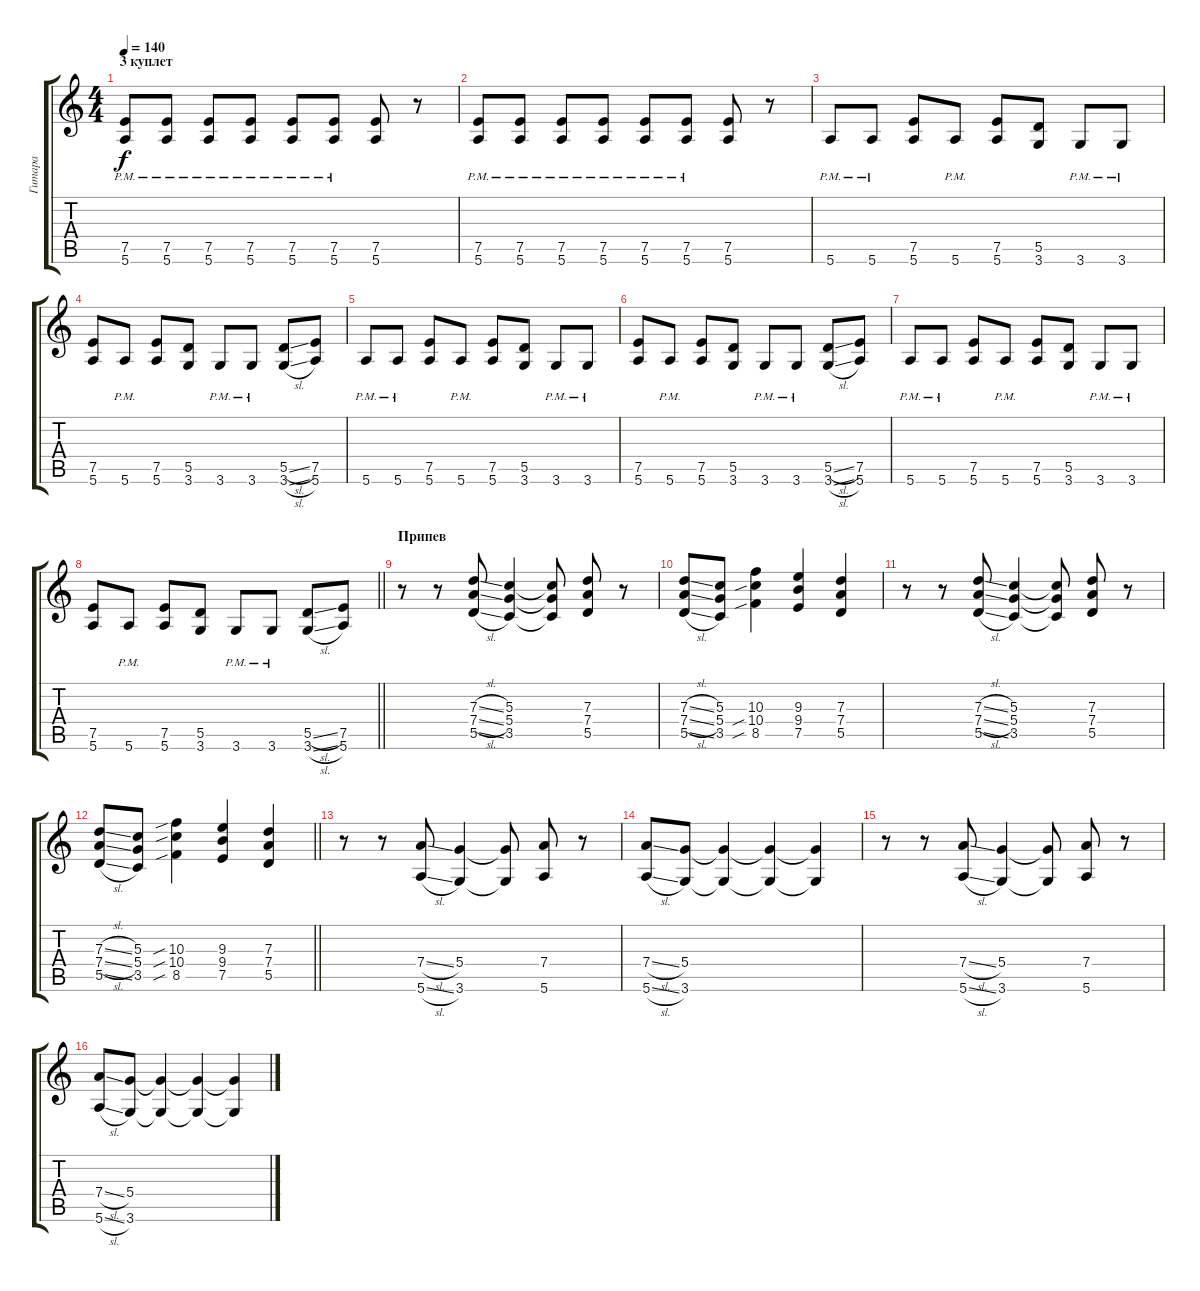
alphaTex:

\track ("Гитара" "Гитара") {instrument distortionguitar}
\staff {score tabs}
\tuning (E4 B3 G3 D3 A2 E2) {hide}
\ts (4 4)
\section ("" "3 куплет")
\tempo 140
\clef g2
\ks c
(7.5{pm} 5.6{pm}).8{dy f} (7.5{pm} 5.6{pm}).8 (7.5{pm} 5.6{pm}).8 (7.5{pm} 5.6{pm}).8 (7.5{pm} 5.6{pm}).8 (7.5{pm} 5.6{pm}).8 (7.5 5.6).8 r.8 |
(7.5{pm} 5.6{pm}).8 (7.5{pm} 5.6{pm}).8 (7.5{pm} 5.6{pm}).8 (7.5{pm} 5.6{pm}).8 (7.5{pm} 5.6{pm}).8 (7.5{pm} 5.6{pm}).8 (7.5 5.6).8 r.8 |
5.6{pm}.8 5.6{pm}.8 (7.5 5.6).8 5.6{pm}.8 (7.5 5.6).8 (5.5 3.6).8 3.6{pm}.8 3.6{pm}.8 |
(7.5 5.6).8 5.6{pm}.8 (7.5 5.6).8 (5.5 3.6).8 3.6{pm}.8 3.6{pm}.8 (5.5{sl} 3.6{sl}).8 (7.5 5.6).8 |
5.6{pm}.8 5.6{pm}.8 (7.5 5.6).8 5.6{pm}.8 (7.5 5.6).8 (5.5 3.6).8 3.6{pm}.8 3.6{pm}.8 |
(7.5 5.6).8 5.6{pm}.8 (7.5 5.6).8 (5.5 3.6).8 3.6{pm}.8 3.6{pm}.8 (5.5{sl} 3.6{sl}).8 (7.5 5.6).8 |
5.6{pm}.8 5.6{pm}.8 (7.5 5.6).8 5.6{pm}.8 (7.5 5.6).8 (5.5 3.6).8 3.6{pm}.8 3.6{pm}.8 |
\barLineRight lightlight
(7.5 5.6).8 5.6{pm}.8 (7.5 5.6).8 (5.5 3.6).8 3.6{pm}.8 3.6{pm}.8 (5.5{sl} 3.6{sl}).8 (7.5 5.6).8 |
\section ("" "Припев")
r.8 r.8 (7.3{sl} 7.4{sl} 5.5{sl}).8 (5.3 5.4 3.5).4 (5.3{t} 5.4{t} 3.5{t}).8 (7.3 7.4 5.5).8 r.8 |
(7.3{sl} 7.4{sl} 5.5{sl}).8 (5.3 5.4 3.5).8 (10.3 10.4{sib} 8.5{sib}).4 (9.3 9.4 7.5).4 (7.3 7.4 5.5).4 |
r.8 r.8 (7.3{sl} 7.4{sl} 5.5{sl}).8 (5.3 5.4 3.5).4 (5.3{t} 5.4{t} 3.5{t}).8 (7.3 7.4 5.5).8 r.8 |
\barLineRight lightlight
(7.3{sl} 7.4{sl} 5.5{sl}).8 (5.3 5.4 3.5).8 (10.3{sib} 10.4{sib} 8.5{sib}).4 (9.3 9.4 7.5).4 (7.3 7.4 5.5).4 |
r.8 r.8 (7.4{sl} 5.6{sl}).8 (5.4 3.6).4 (5.4{t} 3.6{t}).8 (7.4 5.6).8 r.8 |
(7.4{sl} 5.6{sl}).8 (5.4 3.6).8 (5.4{t} 3.6{t}).4 (5.4{t} 3.6{t}).4 (5.4{t} 3.6{t}).4 |
r.8 r.8 (7.4{sl} 5.6{sl}).8 (5.4 3.6).4 (5.4{t} 3.6{t}).8 (7.4 5.6).8 r.8 |
(7.4{sl} 5.6{sl}).8 (5.4 3.6).8 (5.4{t} 3.6{t}).4 (5.4{t} 3.6{t}).4 (5.4{t} 3.6{t}).4
